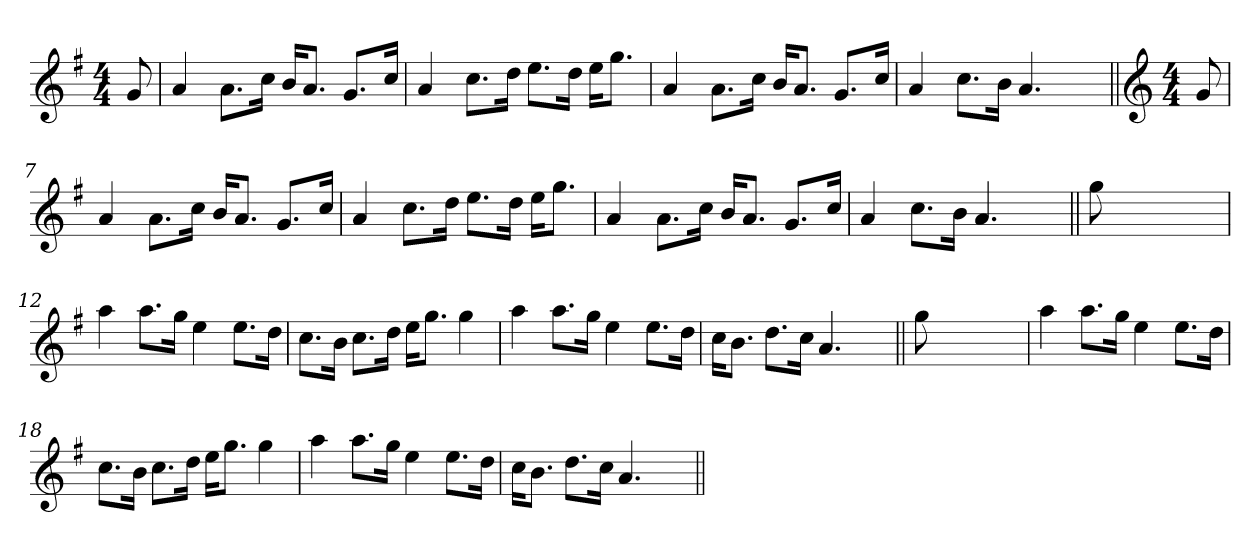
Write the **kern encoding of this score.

**kern
*part1
*staff1
*clefG2
*k[f#]
*M4/4
=1
8g/
=2
4a/
8.a\L
16cc\Jk
16b/KL
8.a/J
8.g/L
16cc/Jk
=3
4a/
8.cc\L
16dd\Jk
8.ee\L
16dd\Jk
16ee\KL
8.gg\J
=4
4a/
8.a\L
16cc\Jk
16b/KL
8.a/J
8.g/L
16cc/Jk
=5
4a/
8.cc\L
16b\Jk
4.a/
8ryy
=6||
*clefG2
*M4/4
8g/
!!LO:LB:g=z
=7
4a/
8.a\L
16cc\Jk
16b/KL
8.a/J
8.g/L
16cc/Jk
=8
4a/
8.cc\L
16dd\Jk
8.ee\L
16dd\Jk
16ee\KL
8.gg\J
=9
4a/
8.a\L
16cc\Jk
16b/KL
8.a/J
8.g/L
16cc/Jk
=10
4a/
8.cc\L
16b\Jk
4.a/
8ryy
=11||
8gg\
2..ryy
=12
4aa\
8.aa\L
16gg\Jk
4ee\
8.ee\L
16dd\Jk
!!LO:LB:g=z
=13
8.cc\L
16b\Jk
8.cc\L
16dd\Jk
16ee\KL
8.gg\J
4gg\
=14
4aa\
8.aa\L
16gg\Jk
4ee\
8.ee\L
16dd\Jk
=15
16cc\KL
8.b\J
8.dd\L
16cc\Jk
4.a/
8ryy
=16||
8gg\
2..ryy
=17
4aa\
8.aa\L
16gg\Jk
4ee\
8.ee\L
16dd\Jk
=18
8.cc\L
16b\Jk
8.cc\L
16dd\Jk
16ee\KL
8.gg\J
4gg\
!!LO:LB:g=z
=19
4aa\
8.aa\L
16gg\Jk
4ee\
8.ee\L
16dd\Jk
=20
16cc\KL
8.b\J
8.dd\L
16cc\Jk
4.a/
8ryy
=||
*-
